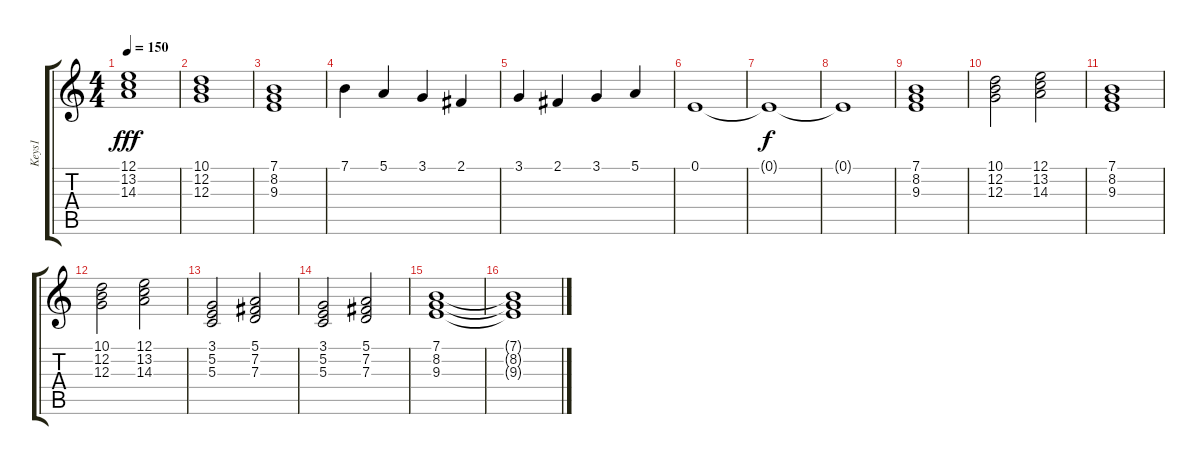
\track ("Keys1" "Keys1") {instrument synthstrings1}
\staff {score tabs}
\tuning (E4 B3 G3 D3 A2 E2) {hide}
\ts (4 4)
\tempo 150
\clef g2
\ks c
(12.1 13.2 14.3).1{dy fff} |
(10.1 12.2 12.3).1 |
(7.1 8.2 9.3).1 |
7.1.4 5.1.4 3.1.4 2.1.4 |
3.1.4 2.1.4 3.1.4 5.1.4 |
0.1.1 |
0.1{t}.1{dy f} |
0.1{t}.1 |
(7.1 8.2 9.3).1 |
(10.1 12.2 12.3).2 (12.1 13.2 14.3).2 |
(7.1 8.2 9.3).1 |
(10.1 12.2 12.3).2 (12.1 13.2 14.3).2 |
(3.1 5.2 5.3).2 (5.1 7.2 7.3).2 |
(3.1 5.2 5.3).2 (5.1 7.2 7.3).2 |
(7.1 8.2 9.3).1 |
(7.1{t} 8.2{t} 9.3{t}).1
